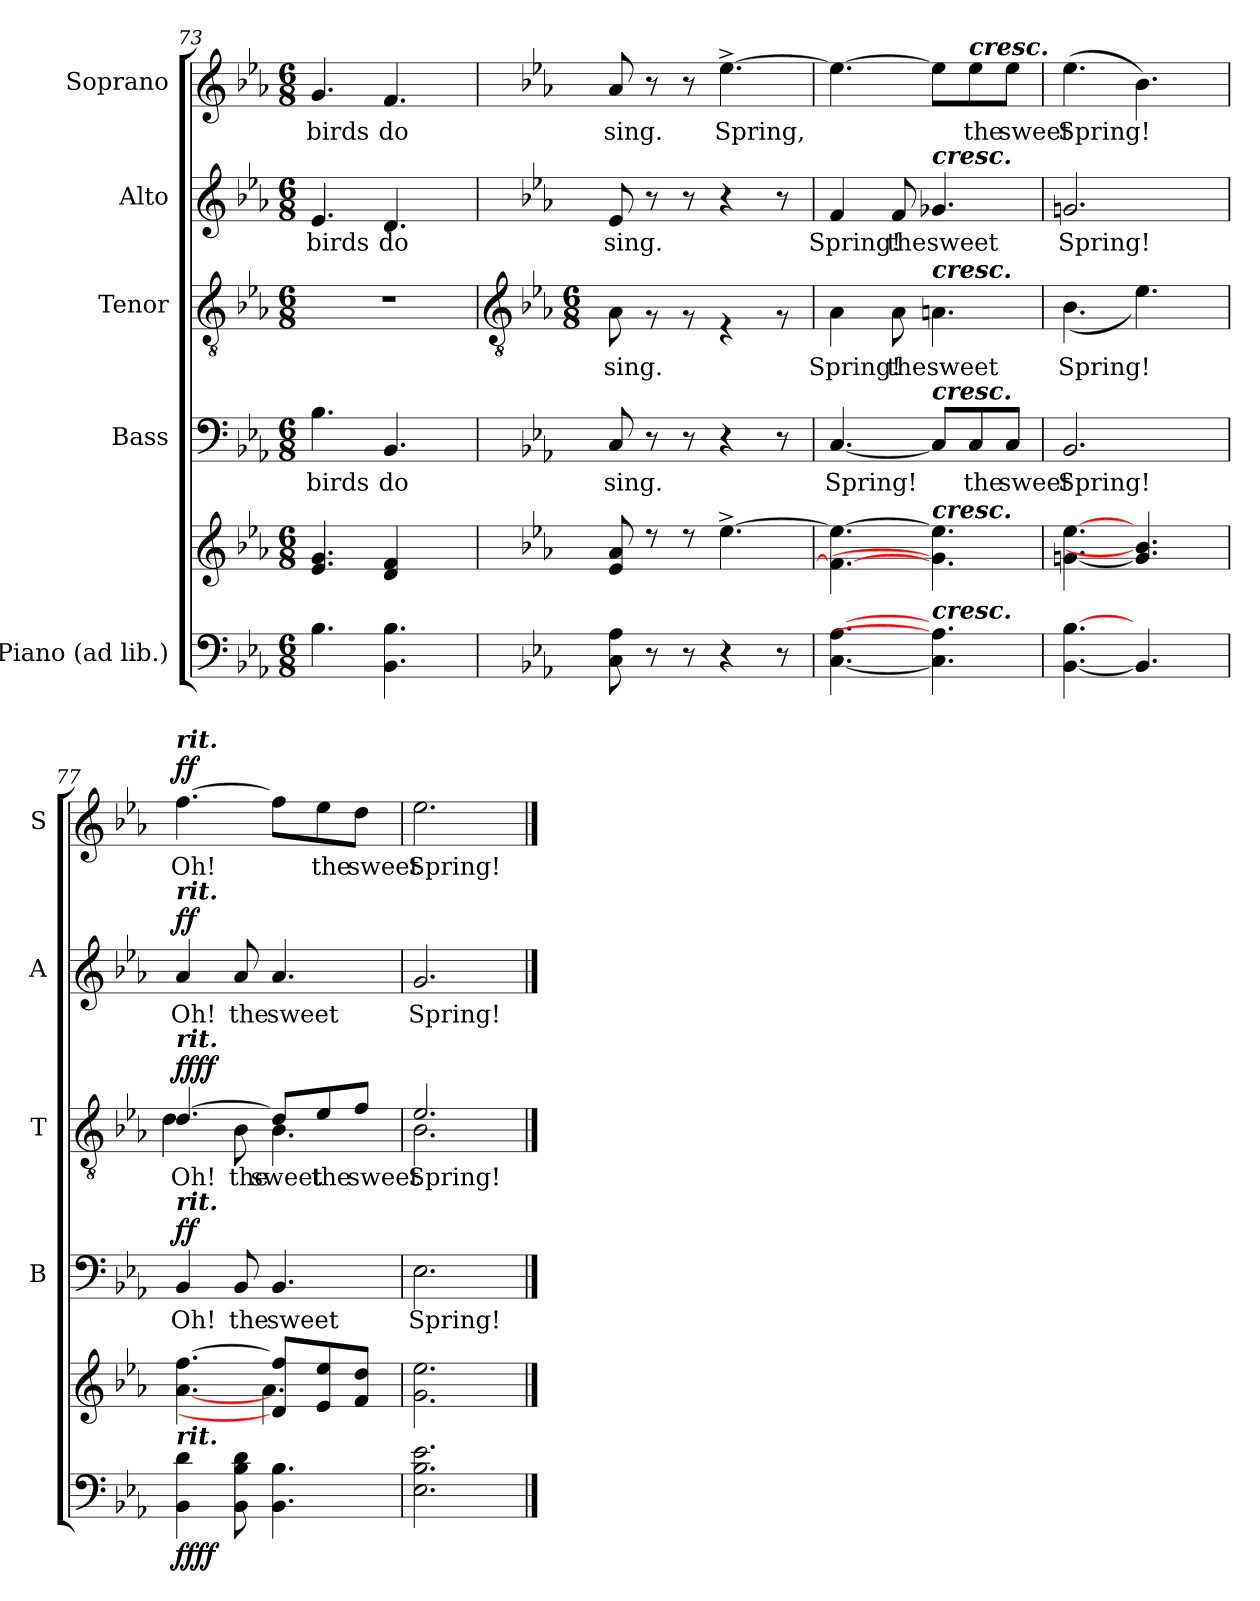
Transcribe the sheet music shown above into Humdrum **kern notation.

**kern	**kern	**dynam	**kern	**text	**dynam	**kern	**text	**dynam	**kern	**text	**dynam	**kern	**text	**dynam
*part5	*part5	*part5	*part4	*part4	*part4	*part3	*part3	*part3	*part2	*part2	*part2	*part1	*part1	*part1
*staff6	*staff5	*staff5/6	*staff4	*staff4	*staff4	*staff3	*staff3	*staff3	*staff2	*staff2	*staff2	*staff1	*staff1	*staff1
*I"Piano (ad lib.)	*	*	*I"Bass	*	*	*I"Tenor	*	*	*I"Alto	*	*	*I"Soprano	*	*
*	*	*	*I'B	*	*	*I'T	*	*	*I'A	*	*	*I'S	*	*
*clefF4	*clefG2	*	*clefF4	*	*	*clefGv2	*	*	*clefG2	*	*	*clefG2	*	*
*k[b-e-a-]	*k[b-e-a-]	*	*k[b-e-a-]	*	*	*k[b-e-a-]	*	*	*k[b-e-a-]	*	*	*k[b-e-a-]	*	*
*E-:	*E-:	*	*E-:	*	*	*E-:	*	*	*E-:	*	*	*E-:	*	*
*M6/8	*M6/8	*	*M6/8	*	*	*M6/8	*	*	*M6/8	*	*	*M6/8	*	*
=73	=73	=73	=73	=73	=73	=73	=73	=73	=73	=73	=73	=73	=73	=73
*	*^	*	*	*	*	*	*	*	*	*	*	*	*	*
!	!	!	!	!	!LO:LY:b	!	!	!	!	!	!LO:LY:b	!	!	!LO:LY:b	!
4.B-\	4.e-/ 4.g/	2.ryy	.	4.B-\	birds	.	2.r	.	.	4.e-	birds	.	4.g	birds	.
!	!	!	!	!	!LO:LY:b	!	!	!	!	!	!LO:LY:b	!	!	!LO:LY:b	!
4.BB-\ 4.B-\	4d/ 4f/	.	.	4.BB-/	do	.	.	.	.	4.d	do	.	4.f	do	.
.	8ryy	.	.	.	.	.	.	.	.	.	.	.	.	.	.
!!LO:LB:g=z
=74	=74	=74	=74	=74	=74	=74	=74	=74	=74	=74	=74	=74	=74	=74	=74
*	*	*	*	*	*	*	*clefGv2	*	*	*	*	*	*	*	*
*	*	*	*	*	*	*	*k[b-e-a-]	*	*	*	*	*	*	*	*
*	*	*	*	*	*	*	*E-:	*	*	*	*	*	*	*	*
*	*	*	*	*	*	*	*M6/8	*	*	*	*	*	*	*	*
!	!	!	!	!	!LO:LY:b	!	!LO:N:vis=1	!LO:LY:b	!	!	!LO:LY:b	!	!	!LO:LY:b	!
*	*	*	*	*	*	*	*^	*	*	*	*	*	*	*	*
8C 8A-	8e-/ 8a-/	2.ryy	.	8C	sing.	.	2.ryy	8A-	sing.	.	8e-	sing.	.	8a-	sing.	.
8r	8r	.	.	8r	.	.	.	8r	.	.	8r	.	.	8r	.	.
8r	8r	.	.	8r	.	.	.	8r	.	.	8r	.	.	8r	.	.
!	!	!	!	!	!	!	!	!	!	!	!	!	!	!	!LO:LY:b	!
4r	[4.ee-^\	.	.	4r	.	.	.	4r	.	.	4r	.	.	[4.ee-^	Spring,	.
8r	.	.	.	8r	.	.	.	8r	.	.	8r	.	.	.	.	.
=75	=75	=75	=75	=75	=75	=75	=75	=75	=75	=75	=75	=75	=75	=75	=75	=75
!	!	!	!	!	!LO:LY:b	!	!LO:N:vis=1	!	!LO:LY:b	!	!	!LO:LY:b	!	!	!	!
[4.C [4.A-	4.f\_ 4.ee-\_	2.ryy	.	[4.C	Spring!	.	2.ryy	4A-	Spring!	.	4f	Spring!	.	4.ee-_	.	.
!	!	!	!	!	!	!	!	!	!LO:LY:b	!	!	!LO:LY:b	!	!	!	!
.	.	.	.	.	.	.	.	8A-	the	.	8f	the	.	.	.	.
!	!	!	!	!	!	!	!	!	!	!	!LO:TX:a:Bi:t=cresc.	!	!	!	!	!
!	!	!	!	!	!	!	!	!LO:TX:a:Bi:t=cresc.	!	!	!	!	!	!	!	!
!	!	!	!	!LO:TX:a:Bi:t=cresc.	!	!	!	!	!	!	!	!	!	!	!	!
!	!LO:TX:a:Bi:t=cresc.	!	!	!	!	!	!	!	!	!	!	!	!	!	!	!
!LO:TX:a:Bi:t=cresc.	!	!	!	!	!	!	!	!	!	!	!	!	!	!	!	!
!	!	!	!	!	!	!	!	!	!LO:LY:b	!	!	!LO:LY:b	!	!	!	!
4.C] 4.A]	4.g-\] 4.ee-\]	.	.	8C/L]	.	.	.	4.An	sweet	.	4.g-X	sweet	.	8ee-\L]	.	.
!	!	!	!	!	!	!	!	!	!	!	!	!	!	!LO:TX:a:Bi:t=cresc.	!	!
!	!	!	!	!	!LO:LY:b	!	!	!	!	!	!	!	!	!	!LO:LY:b	!
.	.	.	.	8C/	the	.	.	.	.	.	.	.	.	8ee-\	the	.
!	!	!	!	!	!LO:LY:b	!	!	!	!	!	!	!	!	!	!LO:LY:b	!
.	.	.	.	8C/J	sweet	.	.	.	.	.	.	.	.	8ee-\J	sweet	.
=76	=76	=76	=76	=76	=76	=76	=76	=76	=76	=76	=76	=76	=76	=76	=76	=76
!	!	!	!	!	!LO:LY:b	!	!LO:N:vis=1	!	!LO:LY:b	!	!	!LO:LY:b	!	!	!LO:LY:b	!
[4.BB- [4.B-	[4.gn\ [4.ee-\	2ryy	.	2.BB-	Spring!	.	2.ryy	(>4.B-	Spring!	.	2.gn	Spring!	.	(>4.ee-	Spring!	.
4.BB-]	4.g/] 4.b-/]	.	.	.	.	.	.	4.e-)	.	.	.	.	.	4.b-)	.	.
.	.	4ryy	.	.	.	.	.	.	.	.	.	.	.	.	.	.
=77	=77	=77	=77	=77	=77	=77	=77	=77	=77	=77	=77	=77	=77	=77	=77	=77
!	!	!	!	!	!	!	!	!	!	!	!	!	!	!LO:TX:a:Bi:t=rit.	!	!
!	!	!	!	!	!	!	!	!	!	!	!LO:TX:a:Bi:t=rit.	!	!	!	!	!
!	!	!	!	!	!	!	!LO:TX:a:Bi:t=rit.	!	!	!	!	!	!	!	!	!
!	!	!	!	!LO:TX:a:Bi:t=rit.	!	!	!	!	!	!	!	!	!	!	!	!
!LO:TX:a:Bi:t=rit.	!	!	!	!	!	!	!	!	!	!	!	!	!	!	!	!
!	!	!	!	!	!LO:LY:b	!	!	!	!LO:LY:a	!	!	!	!	!	!	!
!	!	!	!LO:DY:b=2	!	!	!	!	!	!LO:LY:b	!	!	!LO:LY:b	!	!	!LO:LY:b	!
!	!	!	!LO:DY:n=1:b	!	!	!LO:DY:b	!	!	!	!LO:DY:a	!	!	!	!	!	!
!	!	!	!	!	!	!	!	!	!	!LO:DY:n=1:b	!	!	!LO:DY:b	!	!	!LO:DY:b
4BB- 4d	[4.a-\ [4.ff\	4.ryy	ff ff	4BB-	Oh!	ff	[4.d/	4d	Oh!	ff ff	4a-	Oh!	ff	[4.ff	Oh!	ff
!	!	!	!	!	!LO:LY:b	!	!	!	!LO:LY:b	!	!	!LO:LY:b	!	!	!	!
8BB- 8B- 8d	.	.	.	8BB-	the	.	.	8B-	the	.	8a-	the	.	.	.	.
!	!	!	!	!	!LO:LY:b	!	!	!	!LO:LY:b	!	!	!LO:LY:b	!	!	!	!
4.BB- 4.B-	8d/] 8ff/]L	4.a-\	.	4.BB-	sweet	.	8d/L]	4.B-	sweet	.	4.a-	sweet	.	8ff\L]	.	.
!	!	!	!	!	!	!	!	!	!LO:LY:a	!	!	!	!	!	!LO:LY:b	!
.	8e-/ 8ee-/	.	.	.	.	.	8e-/	.	the	.	.	.	.	8ee-\	the	.
!	!	!	!	!	!	!	!	!	!LO:LY:a	!	!	!	!	!	!LO:LY:b	!
.	8f/ 8dd/J	.	.	.	.	.	8f/J	.	sweet	.	.	.	.	8dd\J	sweet	.
=78	=78	=78	=78	=78	=78	=78	=78	=78	=78	=78	=78	=78	=78	=78	=78	=78
!	!	!	!	!	!LO:LY:b	!	!	!	!LO:LY:a	!	!	!	!	!	!	!
!	!	!	!	!	!	!	!	!	!LO:LY:b	!	!	!LO:LY:b	!	!	!LO:LY:b	!
2.E- 2.B- 2.e-	2.g\ 2.ee-\	2.ryy	.	2.E-	Spring!	.	2.e-/	2.B-	Spring!	.	2.g	Spring!	.	2.ee-	Spring!	.
*	*v	*v	*	*	*	*	*v	*v	*	*	*	*	*	*	*	*
==	==	==	==	==	==	==	==	==	==	==	==	==	==	==
*-	*-	*-	*-	*-	*-	*-	*-	*-	*-	*-	*-	*-	*-	*-
